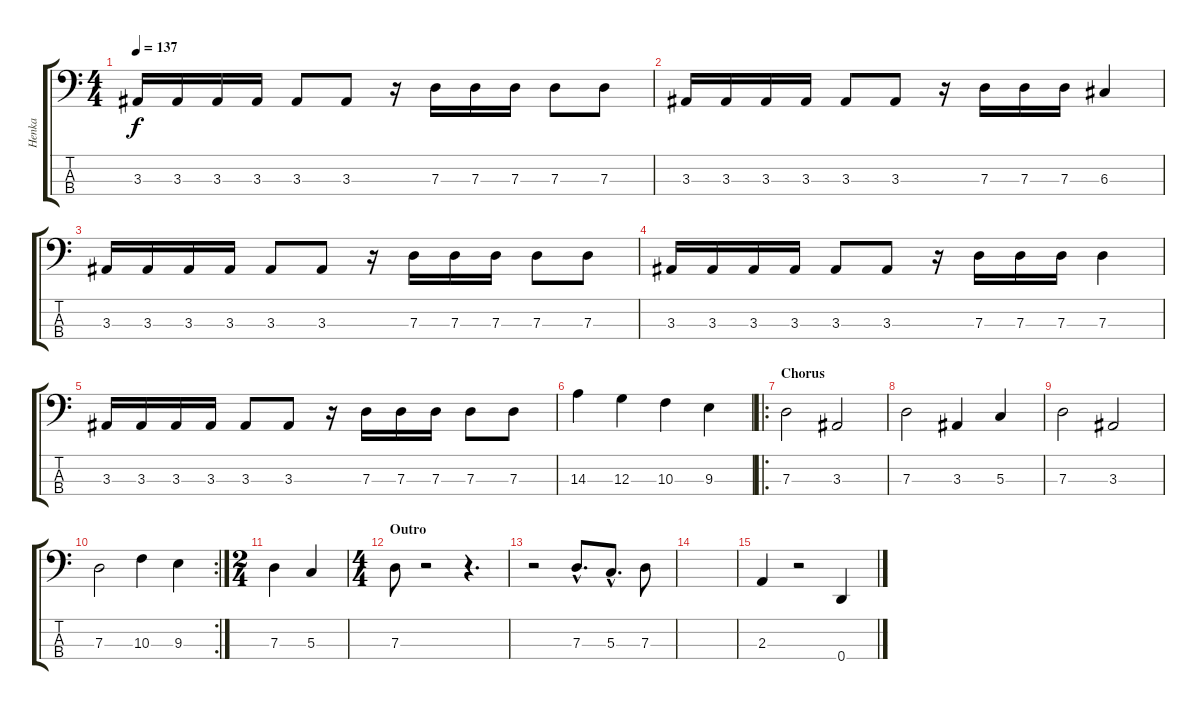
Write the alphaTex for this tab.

\track ("Henka" "Henka") {instrument electricbasspick}
\staff {score tabs}
\tuning (F2 C2 G1 D1) {hide}
\ts (4 4)
\tempo 137
\clef f4
\ks c
3.3.16{dy f} 3.3.16 3.3.16 3.3.16 3.3.8 3.3.8 r.16 7.3.16 7.3.16 7.3.16 7.3.8 7.3.8 |
3.3.16 3.3.16 3.3.16 3.3.16 3.3.8 3.3.8 r.16 7.3.16 7.3.16 7.3.16 6.3.4 |
3.3.16 3.3.16 3.3.16 3.3.16 3.3.8 3.3.8 r.16 7.3.16 7.3.16 7.3.16 7.3.8 7.3.8 |
3.3.16 3.3.16 3.3.16 3.3.16 3.3.8 3.3.8 r.16 7.3.16 7.3.16 7.3.16 7.3.4 |
3.3.16 3.3.16 3.3.16 3.3.16 3.3.8 3.3.8 r.16 7.3.16 7.3.16 7.3.16 7.3.8 7.3.8 |
14.3.4 12.3.4 10.3.4 9.3.4 |
\ro
\section ("" "Chorus")
7.3.2 3.3.2 |
7.3.2 3.3.4 5.3.4 |
7.3.2 3.3.2 |
\rc 2
7.3.2 10.3.4 9.3.4 |
\ts (2 4)
7.3.4 5.3.4 |
\ts (4 4)
\section ("" "Outro")
7.3.8 r.2 r.4{d} |
r.2 7.3{hac}.8{d} 5.3{hac}.8{d} 7.3.8 |
|
2.3.4 r.2 0.4.4
